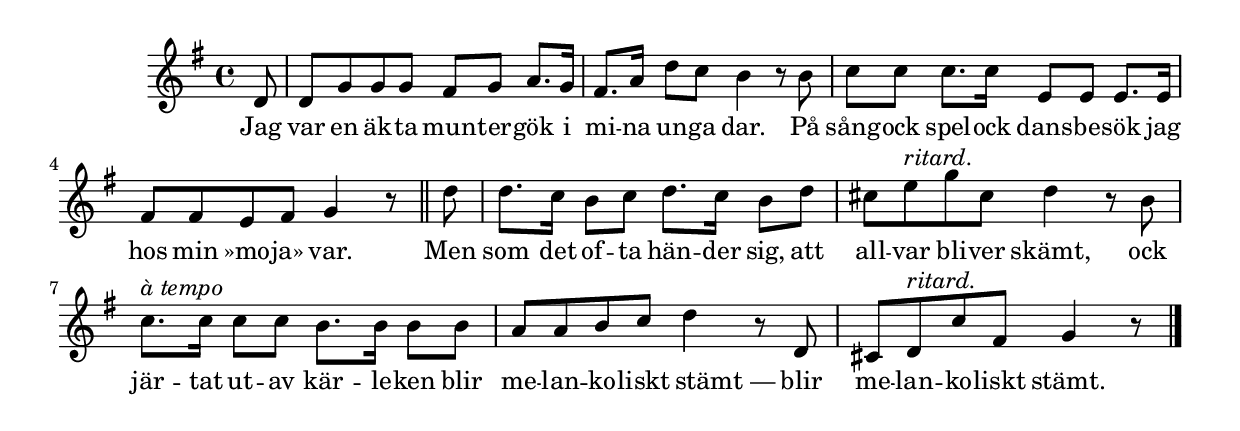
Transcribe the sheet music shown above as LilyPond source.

{
\time 4/4
\key g \major

 \partial 8
 d'8  | 
 d' g' g' g' fis' g' a'8. g'16  | 
 fis'8. a'16 d''8 c'' b'4 r8 b'  | 
 c'' c'' c''8. c''16 e'8 e' e'8. e'16  | 
 fis'8 fis' e' fis' g'4 r8 \bar "||"
 d''  | 
 d''8. c''16 b'8 c'' d''8. c''16 b'8 d''  | 
 cis'' e''^\markup { \italic "ritard." } g'' cis'' d''4 r8 b'  | 
 c''8.^\markup { \italic "à tempo" } c''16 c''8 c'' b'8. b'16 b'8 b'  | 
 a' a' b' c'' d''4 r8 d'  | 
 cis' d'^\markup { \italic "ritard." } c'' fis' g'4 r8 \bar "|."
 }
 \addlyrics {
     Jag var en äk -- ta mun -- ter -- gök i mi -- na un -- ga dar. På
     sång --  ock spel --  ock dans -- be -- sök jag hos min »mo -- ja» var.
     Men som det of -- ta hän -- der sig, att all -- var bli -- ver skämt, ock
     jär -- tat ut -- av kär -- le -- ken blir me -- lan -- ko -- liskt
       \once \override LyricText.self-alignment-X = #-0.8 "stämt —" blir
     me -- lan -- ko -- liskt stämt.
}
